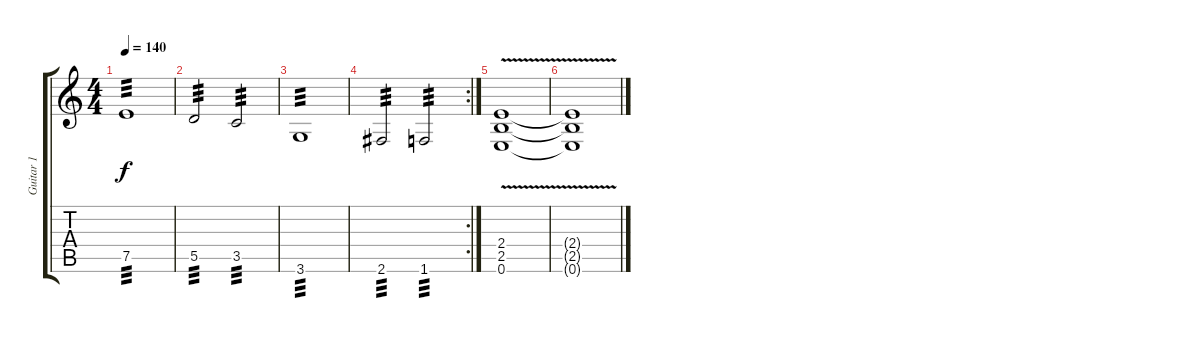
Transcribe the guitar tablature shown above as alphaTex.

\track ("Guitar 1" "Guitar 1") {instrument distortionguitar}
\staff {score tabs}
\tuning (E4 B3 G3 D3 A2 E2) {hide}
\ts (4 4)
\tempo 140
\clef g2
\ks c
7.5.1{tp 3 dy f} |
5.5.2{tp 3} 3.5.2{tp 3} |
3.6.1{tp 3} |
\rc 2
2.6.2{tp 3} 1.6.2{tp 3} |
(2.4{v} 2.5{v} 0.6{v}).1 |
(2.4{t} 2.5{t} 0.6{t}).1
